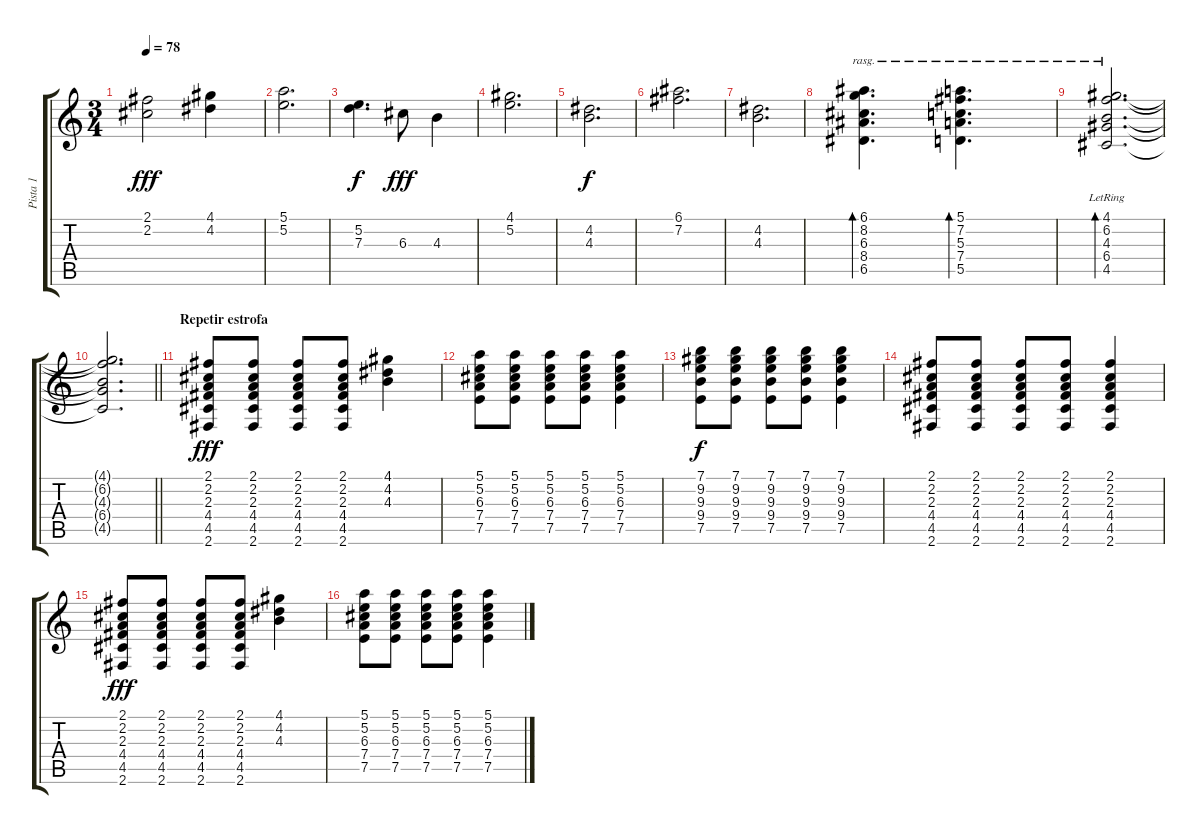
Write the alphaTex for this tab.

\track ("Pista 1" "Pista 1") {instrument acousticguitarnylon}
\staff {score tabs}
\tuning (E4 B3 G3 D3 A2 E2) {hide}
\ts (3 4)
\tempo 78
\clef g2
\ks c
(2.1 2.2).2{dy fff volume 9} (4.1 4.2).4 |
(5.1 5.2).2{d} |
(5.2 7.3).4{d dy f} 6.3.8{dy fff} 4.3.4 |
(4.1 5.2).2{d} |
(4.2 4.3).2{d dy f} |
(6.1 7.2).2{d} |
(4.2 4.3).2{d} |
(6.1 8.2 6.3 8.4 6.5).4{d bd 120 rasg ii} (5.1 7.2 5.3 7.4 5.5).4{d bd 120 rasg ii} |
(4.1{lr} 6.2{lr} 4.3{lr} 6.4{lr} 4.5{lr}).2{d bd 120 rasg ii} |
\barLineRight lightlight
(4.1{t} 6.2{t} 4.3{t} 6.4{t} 4.5{t}).2{d} |
\section ("" "Repetir estrofa")
(2.1 2.2 2.3 4.4 4.5 2.6).8{dy fff volume 5} (2.1 2.2 2.3 4.4 4.5 2.6).8 (2.1 2.2 2.3 4.4 4.5 2.6).8 (2.1 2.2 2.3 4.4 4.5 2.6).8 (4.1 4.2 4.3).4 |
(5.1 5.2 6.3 7.4 7.5).8 (5.1 5.2 6.3 7.4 7.5).8 (5.1 5.2 6.3 7.4 7.5).8 (5.1 5.2 6.3 7.4 7.5).8 (5.1 5.2 6.3 7.4 7.5).4 |
(7.1 9.2 9.3 9.4 7.5).8{dy f} (7.1 9.2 9.3 9.4 7.5).8 (7.1 9.2 9.3 9.4 7.5).8 (7.1 9.2 9.3 9.4 7.5).8 (7.1 9.2 9.3 9.4 7.5).4 |
(2.1 2.2 2.3 4.4 4.5 2.6).8{volume 5} (2.1 2.2 2.3 4.4 4.5 2.6).8 (2.1 2.2 2.3 4.4 4.5 2.6).8 (2.1 2.2 2.3 4.4 4.5 2.6).8 (2.1 2.2 2.3 4.4 4.5 2.6).4 |
(2.1 2.2 2.3 4.4 4.5 2.6).8{dy fff volume 5} (2.1 2.2 2.3 4.4 4.5 2.6).8 (2.1 2.2 2.3 4.4 4.5 2.6).8 (2.1 2.2 2.3 4.4 4.5 2.6).8 (4.1 4.2 4.3).4 |
(5.1 5.2 6.3 7.4 7.5).8 (5.1 5.2 6.3 7.4 7.5).8 (5.1 5.2 6.3 7.4 7.5).8 (5.1 5.2 6.3 7.4 7.5).8 (5.1 5.2 6.3 7.4 7.5).4
